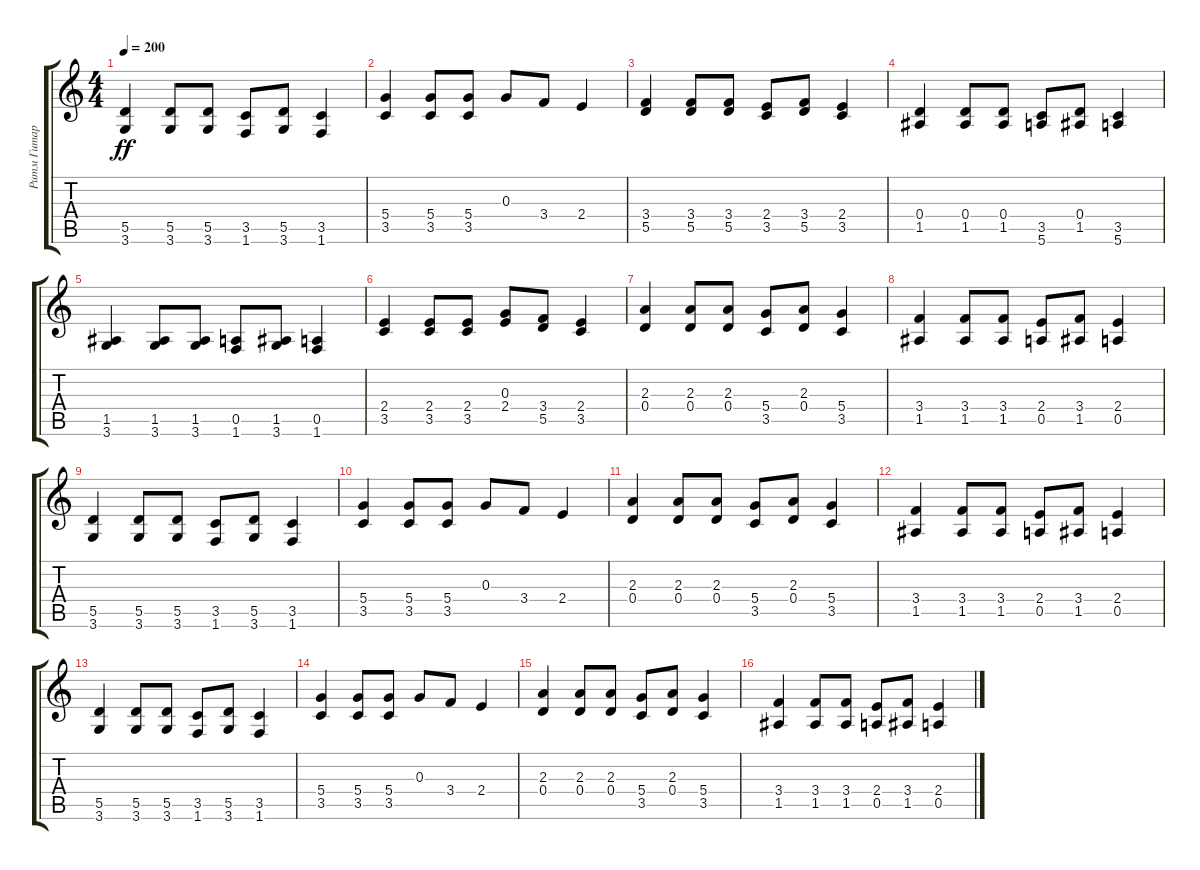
\track ("Ритм Гитара" "Ритм Гитар") {instrument distortionguitar}
\staff {score tabs}
\tuning (E4 B3 G3 D3 A2 E2) {hide}
\ts (4 4)
\tempo 200
\clef g2
\ks c
(5.5 3.6).4{dy ff} (5.5 3.6).8 (5.5 3.6).8 (3.5 1.6).8 (5.5 3.6).8 (3.5 1.6).4 |
(5.4 3.5).4 (5.4 3.5).8 (5.4 3.5).8 0.3.8 3.4.8 2.4.4 |
(3.4 5.5).4 (3.4 5.5).8 (3.4 5.5).8 (2.4 3.5).8 (3.4 5.5).8 (2.4 3.5).4 |
(0.4 1.5).4 (0.4 1.5).8 (0.4 1.5).8 (3.5 5.6).8 (0.4 1.5).8 (3.5 5.6).4 |
(1.5 3.6).4 (1.5 3.6).8 (1.5 3.6).8 (0.5 1.6).8 (1.5 3.6).8 (0.5 1.6).4 |
(2.4 3.5).4 (2.4 3.5).8 (2.4 3.5).8 (0.3 2.4).8 (3.4 5.5).8 (2.4 3.5).4 |
(2.3 0.4).4 (2.3 0.4).8 (2.3 0.4).8 (5.4 3.5).8 (2.3 0.4).8 (5.4 3.5).4 |
(3.4 1.5).4 (3.4 1.5).8 (3.4 1.5).8 (2.4 0.5).8 (3.4 1.5).8 (2.4 0.5).4 |
(5.5 3.6).4 (5.5 3.6).8 (5.5 3.6).8 (3.5 1.6).8 (5.5 3.6).8 (3.5 1.6).4 |
(5.4 3.5).4 (5.4 3.5).8 (5.4 3.5).8 0.3.8 3.4.8 2.4.4 |
(2.3 0.4).4 (2.3 0.4).8 (2.3 0.4).8 (5.4 3.5).8 (2.3 0.4).8 (5.4 3.5).4 |
(3.4 1.5).4 (3.4 1.5).8 (3.4 1.5).8 (2.4 0.5).8 (3.4 1.5).8 (2.4 0.5).4 |
(5.5 3.6).4 (5.5 3.6).8 (5.5 3.6).8 (3.5 1.6).8 (5.5 3.6).8 (3.5 1.6).4 |
(5.4 3.5).4 (5.4 3.5).8 (5.4 3.5).8 0.3.8 3.4.8 2.4.4 |
(2.3 0.4).4 (2.3 0.4).8 (2.3 0.4).8 (5.4 3.5).8 (2.3 0.4).8 (5.4 3.5).4 |
(3.4 1.5).4 (3.4 1.5).8 (3.4 1.5).8 (2.4 0.5).8 (3.4 1.5).8 (2.4 0.5).4
